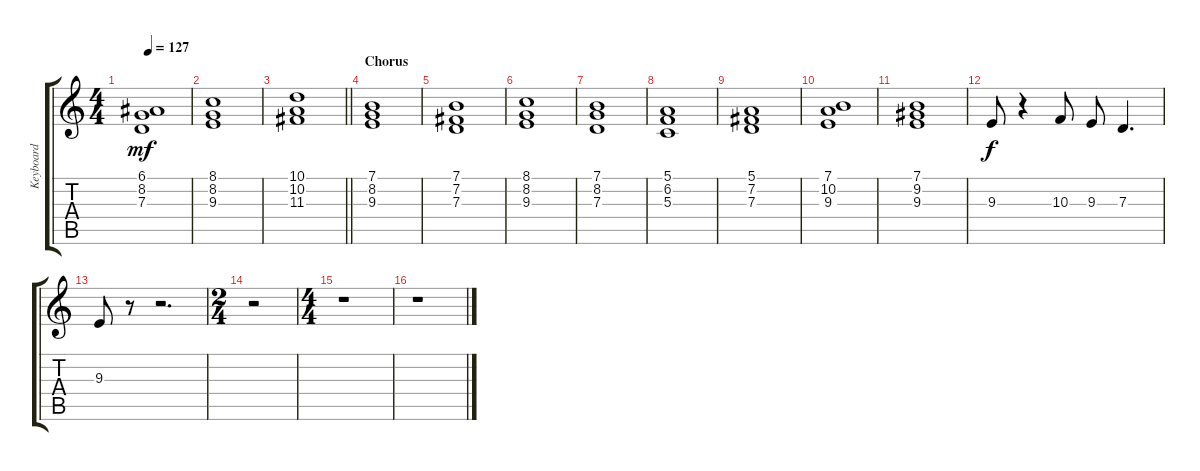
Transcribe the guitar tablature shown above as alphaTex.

\track ("Keyboard" "Keyboard") {instrument stringensemble1}
\staff {score tabs}
\tuning (E4 B3 G3 D3 A2 E2) {hide}
\ts (4 4)
\tempo 127
\clef g2
\ks c
(6.1 8.2 7.3).1{dy mf} |
(8.1 8.2 9.3).1 |
\barLineRight lightlight
(10.1 10.2 11.3).1 |
\section ("" "Chorus")
(7.1 8.2 9.3).1 |
(7.1 7.2 7.3).1 |
(8.1 8.2 9.3).1 |
(7.1 8.2 7.3).1 |
(5.1 6.2 5.3).1 |
(5.1 7.2 7.3).1 |
(7.1 10.2 9.3).1 |
(7.1 9.2 9.3).1 |
9.3.8{dy f} r.4 10.3.8 9.3.8 7.3.4{d} |
9.3.8 r.8 r.2{d} |
\ts (2 4)
r.2 |
\ts (4 4)
r.1 |
r.1
